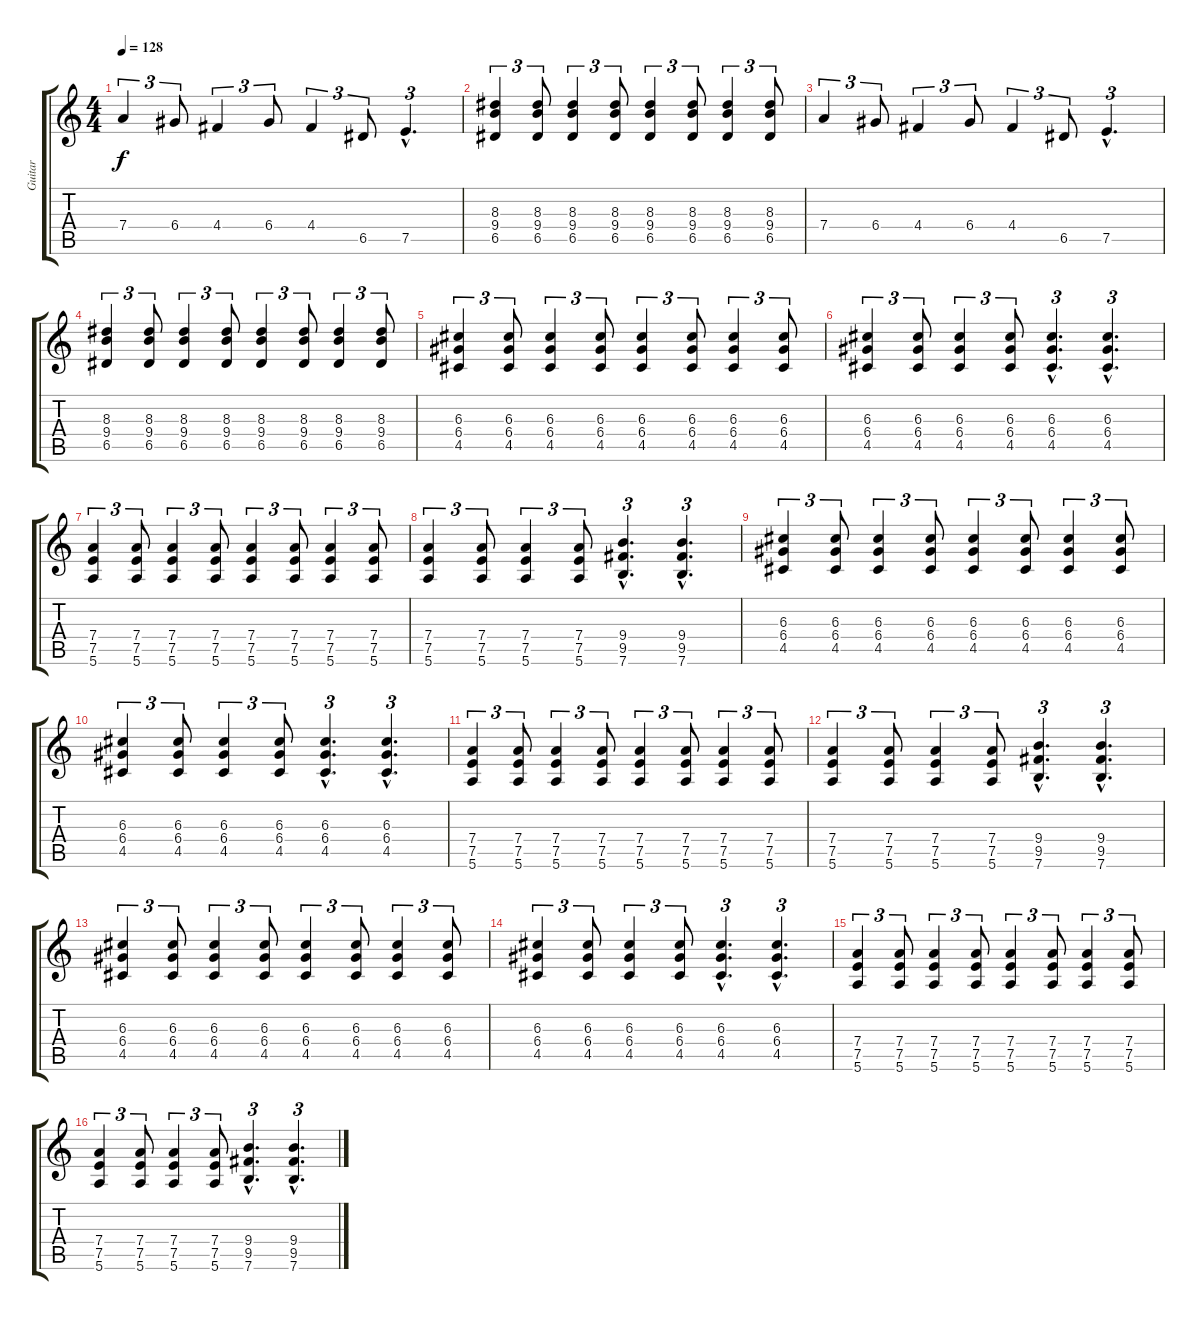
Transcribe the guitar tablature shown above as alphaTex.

\track ("Guitar" "Guitar") {instrument acousticguitarsteel}
\staff {score tabs}
\tuning (E4 B3 G3 D3 A2 E2) {hide}
\ts (4 4)
\tempo 128
\clef g2
\ks c
7.4.4{tu (3 2) dy f} 6.4.8{tu (3 2)} 4.4.4{tu (3 2)} 6.4.8{tu (3 2)} 4.4.4{tu (3 2)} 6.5.8{tu (3 2)} 7.5{hac}.4{d tu (3 2)} |
(8.3 9.4 6.5).4{tu (3 2)} (8.3 9.4 6.5).8{tu (3 2)} (8.3 9.4 6.5).4{tu (3 2)} (8.3 9.4 6.5).8{tu (3 2)} (8.3 9.4 6.5).4{tu (3 2)} (8.3 9.4 6.5).8{tu (3 2)} (8.3 9.4 6.5).4{tu (3 2)} (8.3 9.4 6.5).8{tu (3 2)} |
7.4.4{tu (3 2)} 6.4.8{tu (3 2)} 4.4.4{tu (3 2)} 6.4.8{tu (3 2)} 4.4.4{tu (3 2)} 6.5.8{tu (3 2)} 7.5{hac}.4{d tu (3 2)} |
(8.3 9.4 6.5).4{tu (3 2)} (8.3 9.4 6.5).8{tu (3 2)} (8.3 9.4 6.5).4{tu (3 2)} (8.3 9.4 6.5).8{tu (3 2)} (8.3 9.4 6.5).4{tu (3 2)} (8.3 9.4 6.5).8{tu (3 2)} (8.3 9.4 6.5).4{tu (3 2)} (8.3 9.4 6.5).8{tu (3 2)} |
(6.3 6.4 4.5).4{tu (3 2)} (6.3 6.4 4.5).8{tu (3 2)} (6.3 6.4 4.5).4{tu (3 2)} (6.3 6.4 4.5).8{tu (3 2)} (6.3 6.4 4.5).4{tu (3 2)} (6.3 6.4 4.5).8{tu (3 2)} (6.3 6.4 4.5).4{tu (3 2)} (6.3 6.4 4.5).8{tu (3 2)} |
(6.3 6.4 4.5).4{tu (3 2)} (6.3 6.4 4.5).8{tu (3 2)} (6.3 6.4 4.5).4{tu (3 2)} (6.3 6.4 4.5).8{tu (3 2)} (6.3{hac} 6.4{hac} 4.5{hac}).4{d tu (3 2)} (6.3{hac} 6.4{hac} 4.5{hac}).4{d tu (3 2)} |
(7.4 7.5 5.6).4{tu (3 2)} (7.4 7.5 5.6).8{tu (3 2)} (7.4 7.5 5.6).4{tu (3 2)} (7.4 7.5 5.6).8{tu (3 2)} (7.4 7.5 5.6).4{tu (3 2)} (7.4 7.5 5.6).8{tu (3 2)} (7.4 7.5 5.6).4{tu (3 2)} (7.4 7.5 5.6).8{tu (3 2)} |
(7.4 7.5 5.6).4{tu (3 2)} (7.4 7.5 5.6).8{tu (3 2)} (7.4 7.5 5.6).4{tu (3 2)} (7.4 7.5 5.6).8{tu (3 2)} (9.4{hac} 9.5{hac} 7.6{hac}).4{d tu (3 2)} (9.4{hac} 9.5{hac} 7.6{hac}).4{d tu (3 2)} |
(6.3 6.4 4.5).4{tu (3 2)} (6.3 6.4 4.5).8{tu (3 2)} (6.3 6.4 4.5).4{tu (3 2)} (6.3 6.4 4.5).8{tu (3 2)} (6.3 6.4 4.5).4{tu (3 2)} (6.3 6.4 4.5).8{tu (3 2)} (6.3 6.4 4.5).4{tu (3 2)} (6.3 6.4 4.5).8{tu (3 2)} |
(6.3 6.4 4.5).4{tu (3 2)} (6.3 6.4 4.5).8{tu (3 2)} (6.3 6.4 4.5).4{tu (3 2)} (6.3 6.4 4.5).8{tu (3 2)} (6.3{hac} 6.4{hac} 4.5{hac}).4{d tu (3 2)} (6.3{hac} 6.4{hac} 4.5{hac}).4{d tu (3 2)} |
(7.4 7.5 5.6).4{tu (3 2)} (7.4 7.5 5.6).8{tu (3 2)} (7.4 7.5 5.6).4{tu (3 2)} (7.4 7.5 5.6).8{tu (3 2)} (7.4 7.5 5.6).4{tu (3 2)} (7.4 7.5 5.6).8{tu (3 2)} (7.4 7.5 5.6).4{tu (3 2)} (7.4 7.5 5.6).8{tu (3 2)} |
(7.4 7.5 5.6).4{tu (3 2)} (7.4 7.5 5.6).8{tu (3 2)} (7.4 7.5 5.6).4{tu (3 2)} (7.4 7.5 5.6).8{tu (3 2)} (9.4{hac} 9.5{hac} 7.6{hac}).4{d tu (3 2)} (9.4{hac} 9.5{hac} 7.6{hac}).4{d tu (3 2)} |
(6.3 6.4 4.5).4{tu (3 2)} (6.3 6.4 4.5).8{tu (3 2)} (6.3 6.4 4.5).4{tu (3 2)} (6.3 6.4 4.5).8{tu (3 2)} (6.3 6.4 4.5).4{tu (3 2)} (6.3 6.4 4.5).8{tu (3 2)} (6.3 6.4 4.5).4{tu (3 2)} (6.3 6.4 4.5).8{tu (3 2)} |
(6.3 6.4 4.5).4{tu (3 2)} (6.3 6.4 4.5).8{tu (3 2)} (6.3 6.4 4.5).4{tu (3 2)} (6.3 6.4 4.5).8{tu (3 2)} (6.3{hac} 6.4{hac} 4.5{hac}).4{d tu (3 2)} (6.3{hac} 6.4{hac} 4.5{hac}).4{d tu (3 2)} |
(7.4 7.5 5.6).4{tu (3 2)} (7.4 7.5 5.6).8{tu (3 2)} (7.4 7.5 5.6).4{tu (3 2)} (7.4 7.5 5.6).8{tu (3 2)} (7.4 7.5 5.6).4{tu (3 2)} (7.4 7.5 5.6).8{tu (3 2)} (7.4 7.5 5.6).4{tu (3 2)} (7.4 7.5 5.6).8{tu (3 2)} |
(7.4 7.5 5.6).4{tu (3 2)} (7.4 7.5 5.6).8{tu (3 2)} (7.4 7.5 5.6).4{tu (3 2)} (7.4 7.5 5.6).8{tu (3 2)} (9.4{hac} 9.5{hac} 7.6{hac}).4{d tu (3 2)} (9.4{hac} 9.5{hac} 7.6{hac}).4{d tu (3 2)}
